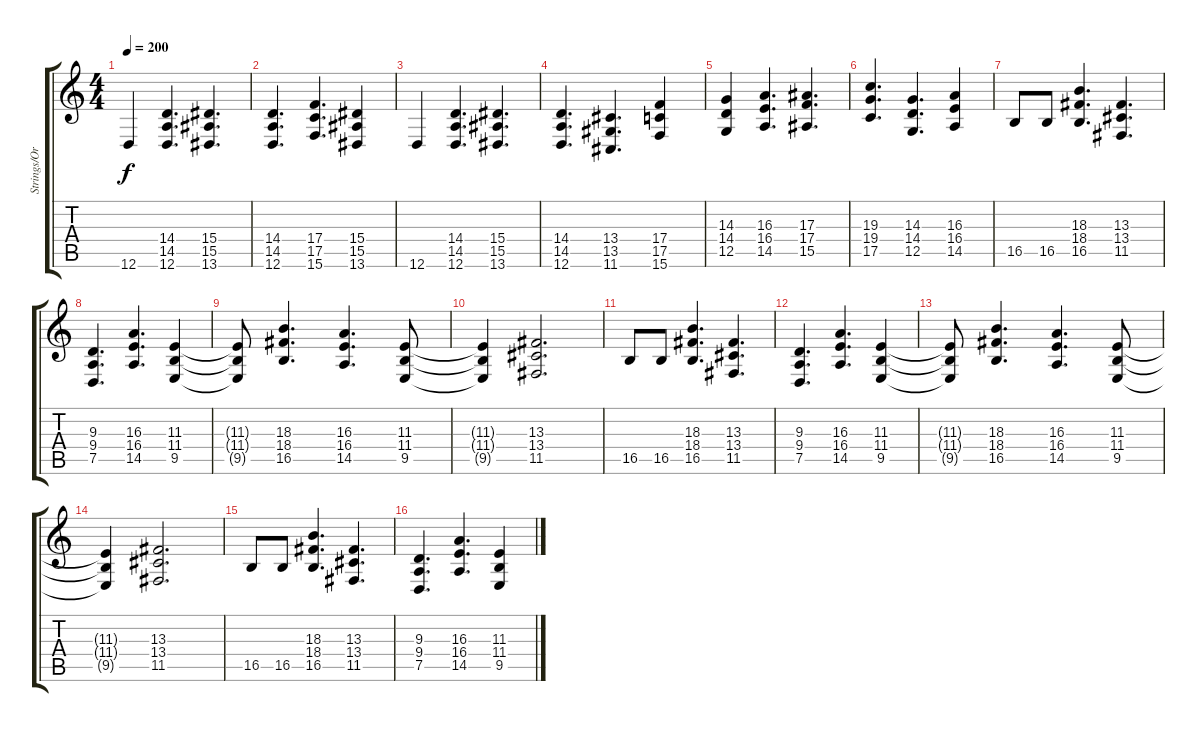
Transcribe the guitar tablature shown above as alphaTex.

\track ("Strings/Orchestral hit" "Strings/Or") {instrument stringensemble1}
\staff {score tabs}
\tuning (D4 A3 F3 C3 G2 D2) {hide}
\ts (4 4)
\tempo 200
\clef g2
\ks c
12.6.4{dy f} (14.4 14.5 12.6).4{d} (15.4 15.5 13.6).4{d} |
(14.4 14.5 12.6).4{d} (17.4 17.5 15.6).4{d} (15.4 15.5 13.6).4 |
12.6.4 (14.4 14.5 12.6).4{d} (15.4 15.5 13.6).4{d} |
(14.4 14.5 12.6).4{d} (13.4 13.5 11.6).4{d} (17.4 17.5 15.6).4 |
(14.3 14.4 12.5).4 (16.3 16.4 14.5).4{d} (17.3 17.4 15.5).4{d} |
(19.3 19.4 17.5).4{d} (14.3 14.4 12.5).4{d} (16.3 16.4 14.5).4 |
16.5.8 16.5.8 (18.3 18.4 16.5).4{d} (13.3 13.4 11.5).4{d} |
(9.3 9.4 7.5).4{d} (16.3 16.4 14.5).4{d} (11.3 11.4 9.5).4 |
(11.3{t} 11.4{t} 9.5{t}).8 (18.3 18.4 16.5).4{d} (16.3 16.4 14.5).4{d} (11.3 11.4 9.5).8 |
(11.3{t} 11.4{t} 9.5{t}).4 (13.3 13.4 11.5).2{d} |
16.5.8 16.5.8 (18.3 18.4 16.5).4{d} (13.3 13.4 11.5).4{d} |
(9.3 9.4 7.5).4{d} (16.3 16.4 14.5).4{d} (11.3 11.4 9.5).4 |
(11.3{t} 11.4{t} 9.5{t}).8 (18.3 18.4 16.5).4{d} (16.3 16.4 14.5).4{d} (11.3 11.4 9.5).8 |
(11.3{t} 11.4{t} 9.5{t}).4 (13.3 13.4 11.5).2{d} |
16.5.8 16.5.8 (18.3 18.4 16.5).4{d} (13.3 13.4 11.5).4{d} |
(9.3 9.4 7.5).4{d} (16.3 16.4 14.5).4{d} (11.3 11.4 9.5).4
